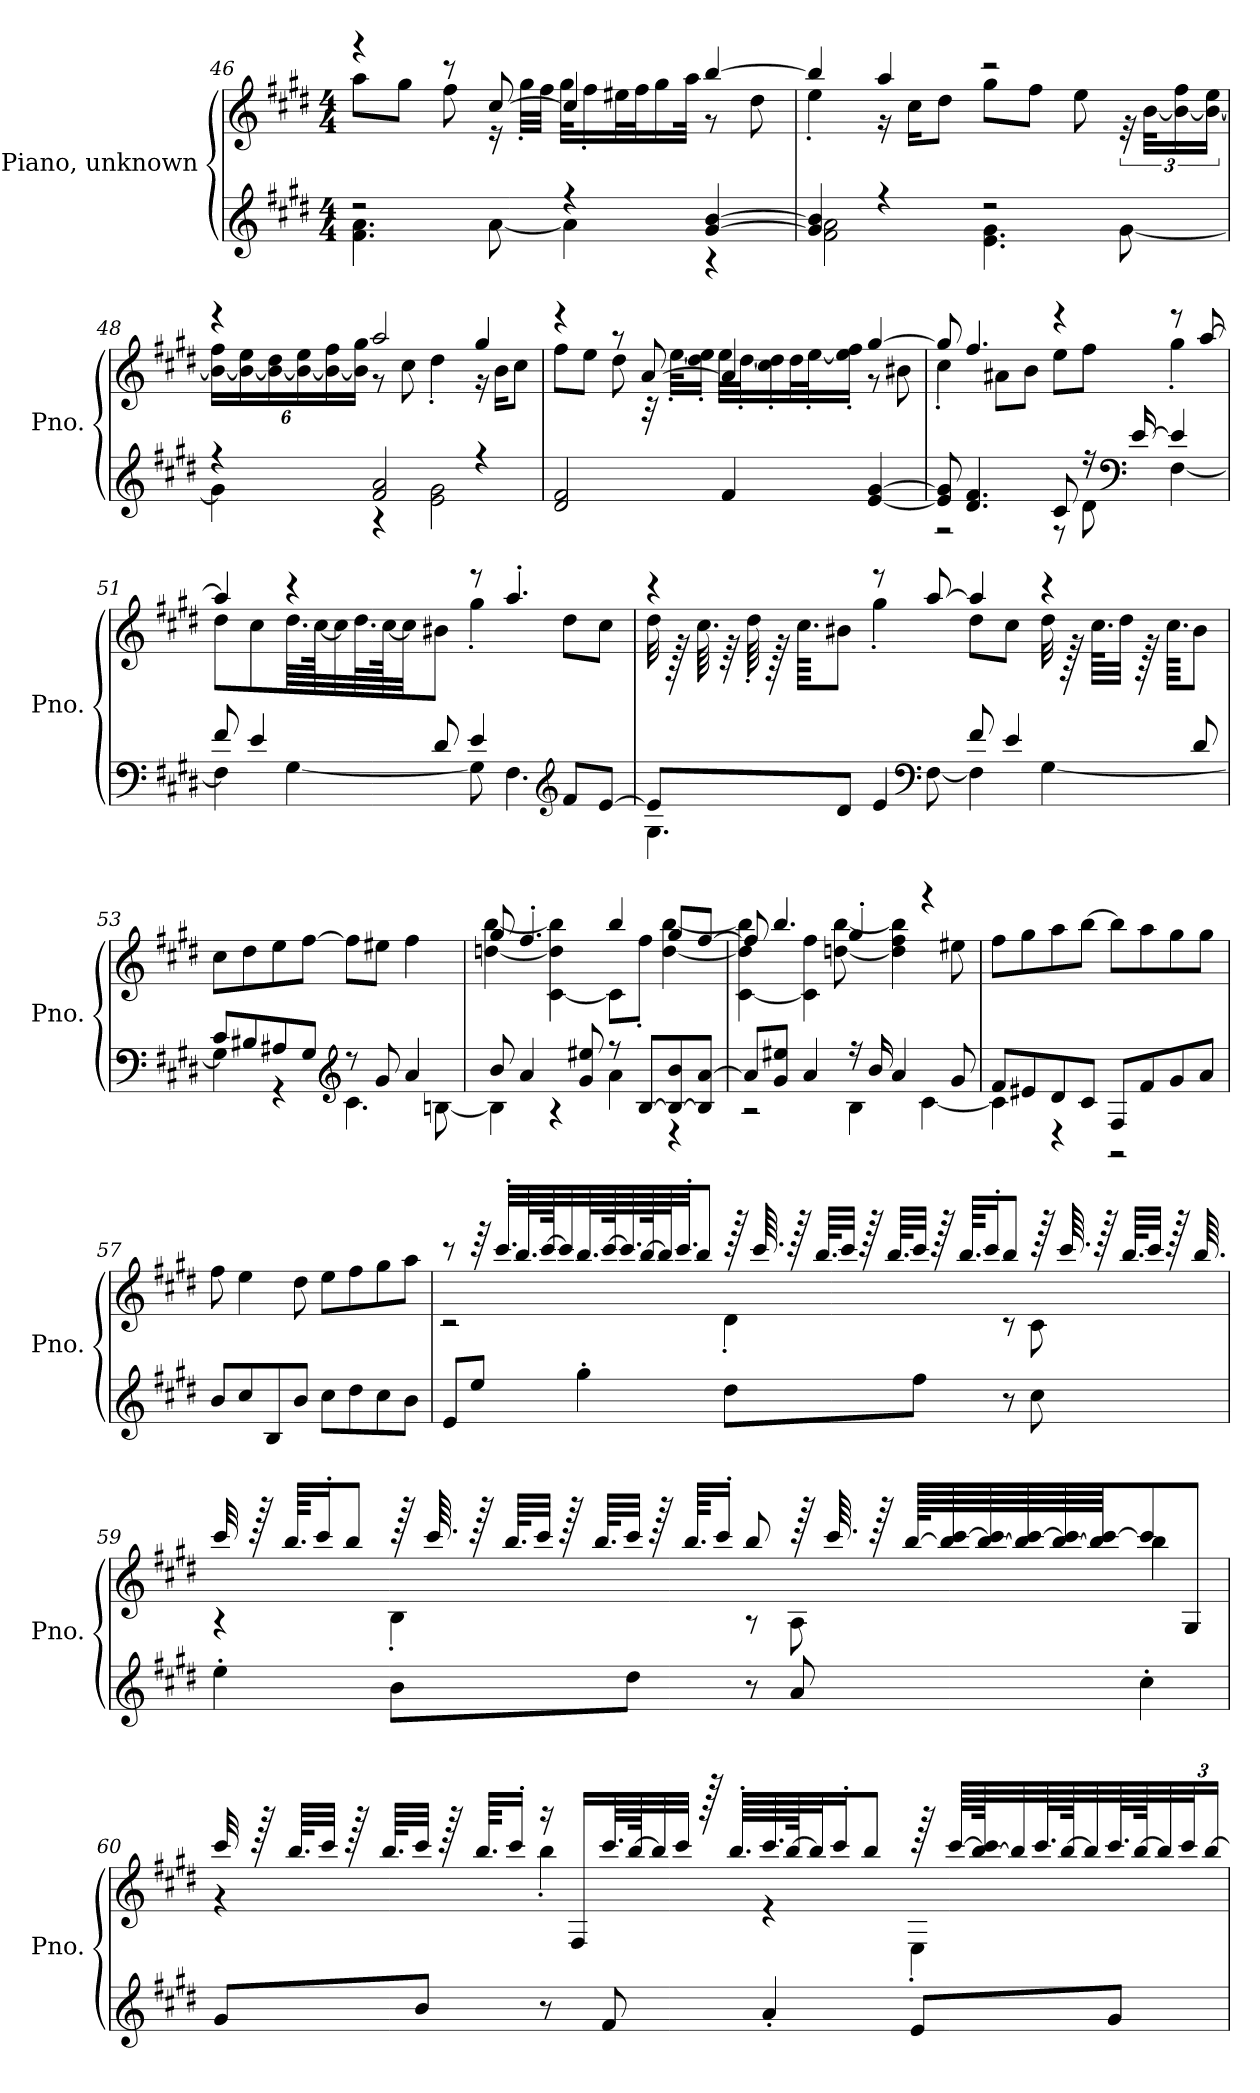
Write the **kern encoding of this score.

**kern	**kern
*part1	*part1
*staff2	*staff1
*I"Piano, unknown	*
*I'Pno.	*
!!LO:LB:g=z
*clefG2	*clefG2
*k[f#c#g#d#]	*k[f#c#g#d#]
*M4/4	*M4/4
=46	=46
*^	*^
2r	4.f#\ 4.a\	4r	8aa\L
.	.	.	8gg#\J
.	.	8r	8ff#\
.	[8a\	[8cc#/	16r
.	.	.	32gg#'\LLL
.	.	.	32ff#\JJJ
4r	4a\]	4cc#/]	32gg#\KLL
.	.	.	16ff#'\
.	.	.	32ee#X\L
.	.	.	32ff#\J
.	.	.	16gg#\
.	.	.	32aa\JJk
[4g#/ [4b/	4r	[4bb/	8r
.	.	.	8dd#\
=47	=47	=47	=47
4g#/] 4b/]	2f#\ 2a\	4bb/]	4ee'\
4r	.	4aa/	16r
.	.	.	16cc#\KL
.	.	.	8dd#\J
2r	4.e\ 4.g#\	2r	8gg#\L
.	.	.	8ff#\J
.	.	.	8ee\
.	[8g#\	.	48r
.	.	.	[48b\KLL
.	.	.	24b\_ 24ff#\
.	.	.	24b\_ 24ee\JJ
!!LO:LB:g=z	!!
=48	=48	=48	=48
*	*	*	*Xbrackettup
4r	4g#\]	4r	24b\_ 24ff#\LL
.	.	.	24b\_ 24ee\
.	.	.	24b\_ 24dd#\
.	.	.	24b\_ 24ee\
.	.	.	24b\_ 24ff#\
.	.	.	24b\] 24gg#\JJ
2f#/ 2a/	4r	2aa/	8r
.	.	.	8cc#\
.	2e\ 2g#\	.	4dd#'\
4r	.	4gg#/	16r
.	.	.	16b\KL
.	.	.	8cc#\J
*v	*v	*	*
=49	=49	=49
2d#/ 2f#/	4r	8ff#\L
.	.	8ee\J
.	8r	8dd#\
.	[8a/	32r
.	.	[32ee'\KLL
.	.	16dd#\' 16ee\]'JJ
4f#/	4a/]	32ee\LLL
.	.	[32dd#'\J
.	.	16cc#\' 16dd#\]'
.	.	32dd#\L
.	.	[32ee'\J
.	.	16ee\]' 16ff#\'JJ
[4e/ [4g#/	[4gg#/	8r
.	.	8b#X\
!!LO:PB:g=z	!!
=50	=50	=50
*^	*	*
8e/] 8g#/]	2r	8gg#/]	4cc#'\
4.d#/ 4.f#/	.	4.ff#/	.
.	.	.	8a#X\L
.	.	.	8b\J
8c#/	8r	4r	8ee\L
16r	8d#\	.	8ff#\J
*clefF4	*	*	*
[16e/	.	.	.
4e/]	[4F#\	8r	4gg#'\
.	.	[8aa/	.
=51	=51	=51	=51
8f#/	4F#\]	4aa/]	8dd#\L
4e/	.	.	8cc#\
.	[4G#\	4r	64.dd#\LLL
.	.	.	[128cc#\JK
.	.	.	32cc#\]
.	.	.	64.dd#\L
.	.	.	[128cc#\JK
.	.	.	32cc#\JJ]
8d#/	.	.	8b#X\J
4e/	8G#\]	8r	4gg#'\
.	4.F#\	4.aa'/	.
*clefG2	*	*	*
8f#/L	.	.	8dd#\L
[8e/J	.	.	8cc#\J
!!LO:LB:g=z	!!
=52	=52	=52	=52
8e/L]	4.G#\	4r	32dd#\
.	.	.	128r
.	.	.	64.cc#\
.	.	.	64r
.	.	.	64dd#'\
.	.	.	128r
.	.	.	64.cc#\KKKL
8d#/J	.	.	8b#X\J
4e/	.	8r	4gg#'\
*clefF4	*	*	*
.	[8F#\	[8aa/	.
8f#/	4F#\]	4aa/]	8dd#\L
4e/	.	.	8cc#\J
.	[4G#\	4r	32dd#\
.	.	.	128r
.	.	.	64.cc#\KLLL
.	.	.	32dd#\JJJ
.	.	.	128r
.	.	.	64.cc#\KKKL
8d#/	.	.	8b#\J
*	*	*v	*v
=53	=53	=53
8c#/L	4G#\]	8cc#\L
8B#X/	.	8dd#\
8A#X/	4r	8ee\
8G#/J	.	[8ff#\J
*clefG2	*	*
8r	4.c#\	8ff#\L]
8g#/	.	8ee#X\J
4a/	.	4ff#\
.	[8Bn\	.
!!LO:LB:g=z
=54	=54	=54
*	*	*^
8b/	4B\]	8gg#/	[4ddn\ [4bb\
4a/	.	4.ff#'/	.
.	4r	.	[4c#\ 4dd\] 4bb\]
8g#/ 8ee#X/	.	.	.
8r	4a\	4bb/	8c#\L]
[8B/L	.	.	8ff#'\J
8B/_ 8b/	4r	8gg#/L	[4dd\ [4bb\
8B/] [8a/J	.	[8ff#/J	.
=55	=55	=55	=55
8a/L]	2r	8ff#/]	[4c#\ 4dd\] 4bb\]
8g#/ 8ee#X/J	.	4.bb/	.
4a/	.	.	4c#\] 4ff#\
16r	4B\	4gg#'/	[8ddn\ [8bb\
16b/	.	.	.
4a/	.	.	4dd\] 4ff#\ 4bb\]
.	[4c#\	4r	.
8g#/	.	.	8ee#X\
*	*	*v	*v
=56	=56	=56
8f#/L	4c#\]	8ff#\L
8e#X/	.	8gg#\
8d#/	4r	8aa\
8c#/J	.	[8bb\J
8F#/L	2r	8bb\L]
8f#/	.	8aa\
8g#/	.	8gg#\
8a/J	.	8gg#\J
*v	*v	*
!!LO:LB:g=z
=57	=57
8b/L	8ff#\
8cc#/	4ee\
8B/	.
8b/J	8dd#\
8cc#\L	8ee\L
8dd#\	8ff#\
8cc#\	8gg#\
8b\J	8aa\J
!!LO:LB:g=z
=58	=58
*	*^
8e/L	8r	2r
8ee/J	64r	.
.	32.ccc#'/LLL	.
.	64.bb/L	.
.	[128ccc#/JK	.
.	32ccc#/]	.
4gg#'\	64.bb/L	.
.	[128ccc#/K	.
.	64.ccc#/]	.
.	[128bb/K	.
.	64bb/J]	.
.	32.ccc#'/JJ	.
.	8bb/J	.
8dd#\L	128r	4d#'\
.	64.ccc#/	.
.	128r	.
.	64.bb/KLLL	.
.	32ccc#/JJJ	.
.	128r	.
.	64.bb/KLLL	.
8ff#\J	32ccc#/JJJ	.
.	128r	.
.	64.bb/KKLL	.
.	16ccc#'/J	.
8r	8bb/J	8r
8cc#\	128r	8c#\
.	64.ccc#/	.
.	128r	.
.	64.bb/KLLL	.
.	32ccc#/JJJ	.
.	128r	.
.	64.bb/	.
!!LO:LB:g=z	!!
=59	=59	=59
4ee'\	32ccc#/	4r
.	128r	.
.	64.bb/KKLL	.
.	16ccc#'/J	.
.	8bb/J	.
8b\L	128r	4B'\
.	64.ccc#/	.
.	128r	.
.	64.bb/KLLL	.
.	32ccc#/JJJ	.
.	128r	.
.	64.bb/KLLL	.
8dd#\J	32ccc#/JJJ	.
.	128r	.
.	64.bb/KKLL	.
.	16ccc#'/JJ	.
8r	8bb/	8r
8a/	128r	8A\
.	64.ccc#/	.
.	128r	.
.	[128bb/KLLLL	.
.	64bb/] [64ccc#/	.
.	[64bb/ 64ccc#/]	.
.	64bb/] [64ccc#/	.
.	[64bb/ 64ccc#/]	.
.	64bb/] [64ccc#/JJJ	.
4cc#'\	8ccc#/]	4bb\
.	8G#/J	.
!!LO:PB:g=z	!!
=60	=60	=60
8g#/L	32ccc#/	4r
.	128r	.
.	64.bb/KLLL	.
.	32ccc#/JJJ	.
.	128r	.
.	64.bb/KLLL	.
8b/J	32ccc#/JJJ	.
.	128r	.
.	64.bb/KKLL	.
.	16ccc#'/JJ	.
8r	16r	4bb'\
.	16F#/LL	.
8f#/	64.ccc#/LL	.
.	[128bb/JK	.
.	32bb/]	.
.	32ccc#/JJJ	.
.	128r	.
.	64.bb'/LLLL	.
4a'/	64.ccc#/	4r
.	[128bb/JK	.
.	32bb/J]	.
.	16ccc#'/J	.
.	8bb/J	.
8e/L	128r	4E'\
.	[64ccc#/LLLL	.
.	[128bb/ 128ccc#/]JK	.
.	32bb/]	.
.	64.ccc#/L	.
.	[128bb/JK	.
.	32bb/]	.
8g#/J	64.ccc#/L	.
.	[128bb/JK	.
.	32bb/]	.
.	48ccc#/J	.
.	[24bb/JJ	.
*	*v	*v
=	=
*-	*-
